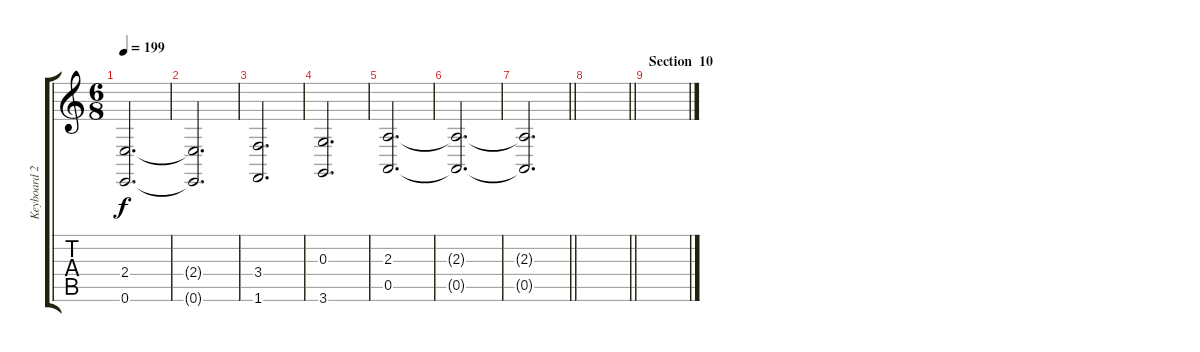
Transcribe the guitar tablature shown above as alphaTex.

\track ("Keyboard 2" "Keyboard 2") {instrument stringensemble1}
\staff {score tabs}
\tuning (E4 B3 G3 D3 A2 E2) {hide}
\ts (6 8)
\tempo 199
\clef g2
\ks c
(2.4 0.6).2{d dy f} |
(2.4{t} 0.6{t}).2{d} |
(3.4 1.6).2{d} |
(0.3 3.6).2{d} |
(2.3 0.5).2{d} |
(2.3{t} 0.5{t}).2{d} |
\barLineRight lightlight
(2.3{t} 0.5{t}).2{d} |
\barLineRight lightlight
|
\section ("" "Section  10")
